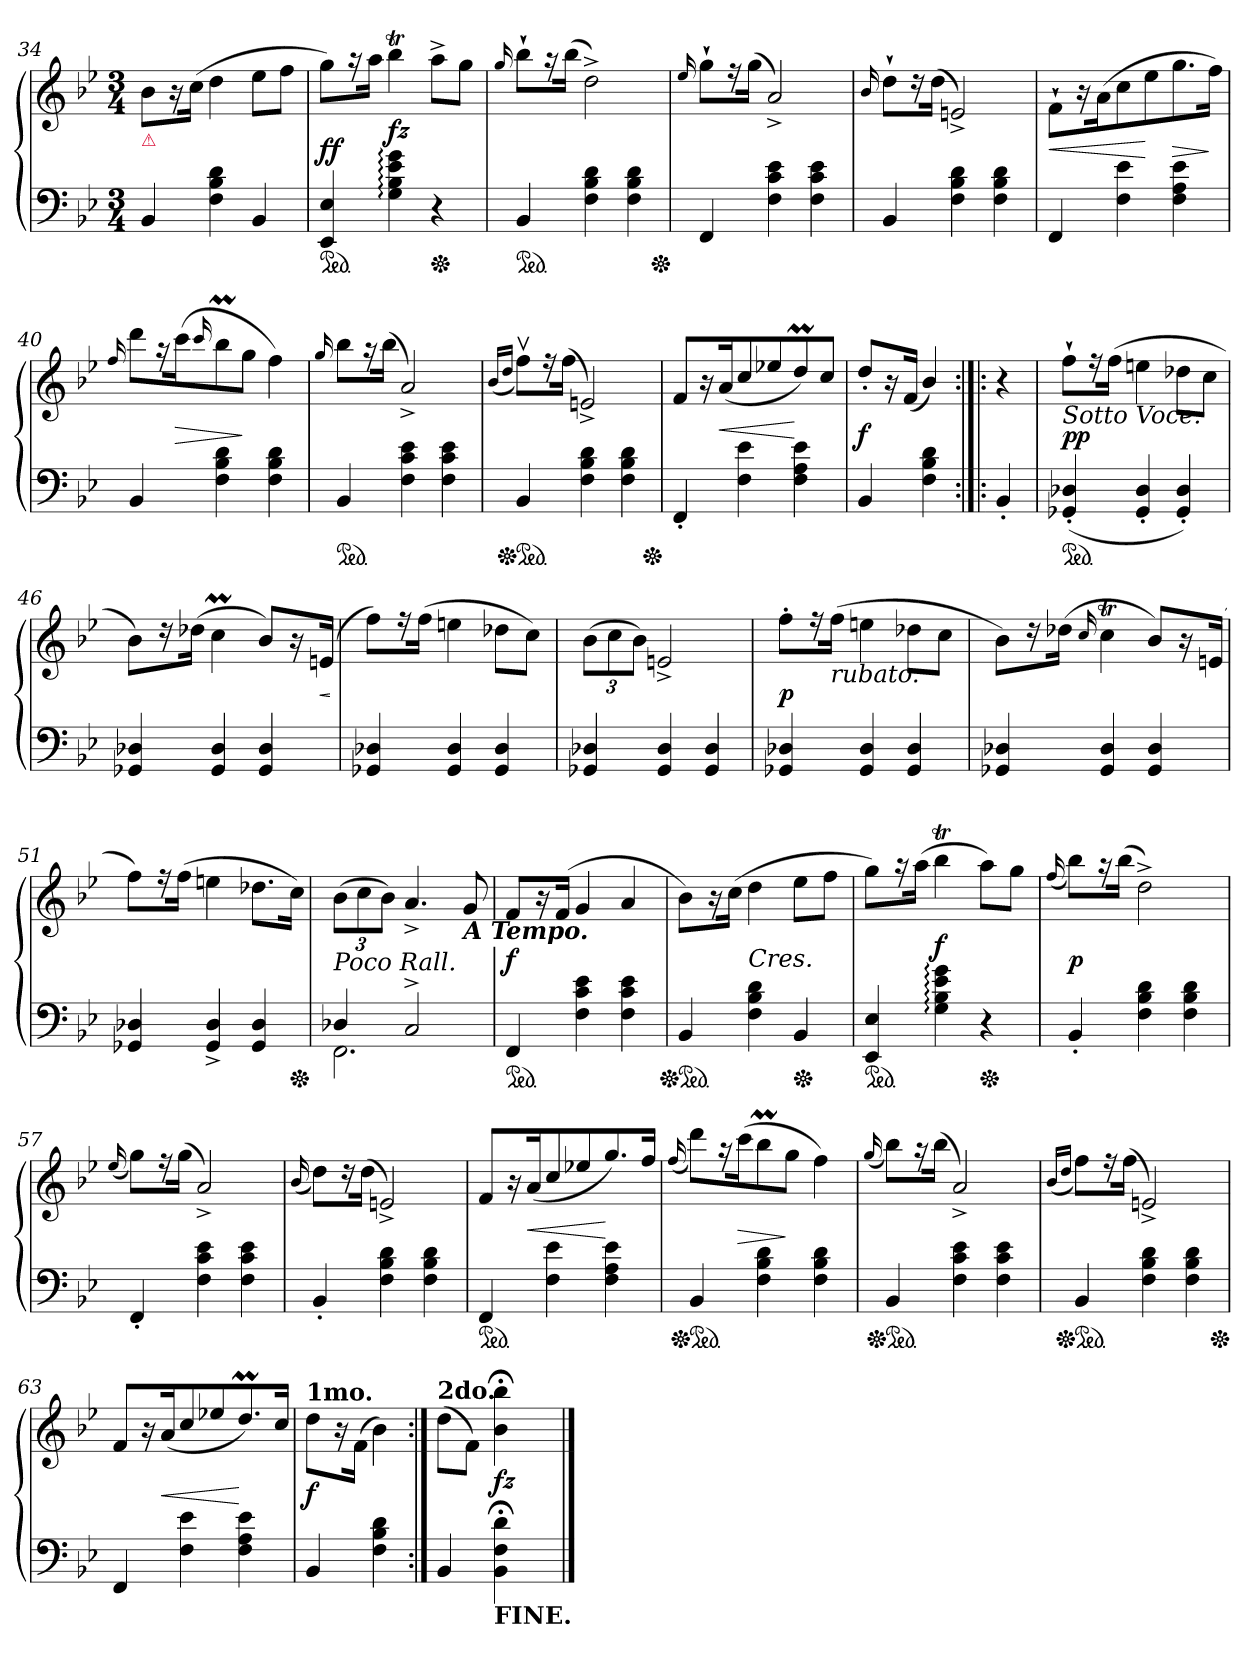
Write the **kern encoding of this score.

**kern	**kern	**dynam
*part1	*part1	*part1
*staff2	*staff1	*staff1/2
*clefF4	*clefG2	*
*k[b-e-]	*k[b-e-]	*
*B-:	*B-:	*
*M3/4	*M3/4	*
=34	=34	=34
!	!LO:TX:b:i:color=crimson:t=⚠	!
4BB-	8b-\L	.
.	16r	.
.	(16ccJk	.
4F 4B- 4d	4dd	.
4BB-	8ee-L	.
.	8ffJ	.
=35	=35	=35
*ped	*	*
4EE- 4E-	8ggL)	ff
.	16r	.
.	16aaJk	.
4G: 4B-: 4e-: 4g:	4bb-T	fz
*Xped	*	*
4r	8aa^<L	.
.	8ggJ	.
=36	=36	=36
.	16qqgg/	.
*ped	*	*
4BB-	8bb-`L	.
.	16r	.
.	(>16bb-Jk	.
4F 4B- 4d	2dd^<)	.
4F 4B- 4d	.	.
*Xped	*	*
=37	=37	=37
.	16qqee-/	.
4FF	8gg`L	.
.	16r	.
.	(>16ggJk	.
4F 4c 4e-	2a^<)	.
4F 4c 4e-	.	.
=38	=38	=38
.	16qqb-/	.
4BB-	8dd`L	.
.	16r	.
.	(>16ddJk	.
4F 4B- 4d	2en^<)	.
4F 4B- 4d	.	.
=39	=39	=39
4FF	8f`L	<
.	16r	.
.	(>16aK	.
4F 4e-	8cc	.
.	8ee-	[
4F 4A 4e-	8.gg	>
.	16ffJk)	]
=40	=40	=40
.	16qqff/	.
4BB-	8dddL	.
.	16r	.
.	(>16cccK	>
.	16qqccc/	.
4F 4B- 4d	8bb-M	.
.	8ggJ	]
4F 4B- 4d	4ff)	.
=41	=41	=41
.	16qqgg/	.
*ped	*	*
4BB-	8bb-L	.
.	16r	.
.	(>16bb-Jk	.
4F 4c 4e-	2a^<)	.
4F 4c 4e-	.	.
=42	=42	=42
.	(<16qb-/LL	.
.	16qdd/JJ	.
*Xped	*	*
*ped	*	*
4BB-	8ffvL)	.
.	16r	.
.	(>16ffJk	.
4F 4B- 4d	2en^<)	.
4F 4B- 4d	.	.
*Xped	*	*
=43	=43	=43
4FF'	8f/L	.
.	16r	.
.	(16aK	<
4F 4e-	8cc	.
.	8ee-X	.
4F 4A 4e-	8ddm)	[
.	8ccJ	.
=44	=44	=44
4BB-	8dd'/L	f
.	16r	.
.	(<16fJk	.
4F 4B- 4d	4b-/)	.
=:|!|:	=:|!|:	=:|!|:
4BB-'	4r	.
=45	=45	=45
!	!LO:TX:b:i:t=Sotto Voce.	!
*ped	*	*
(<4GG-X' 4D-X'	8ff`L	pp
.	16r	.
.	(>16ffJk	.
4GG-' 4D-'	4een	.
4GG-' 4D-')	8dd-XL	.
.	8ccJ	.
=46	=46	=46
4GG-X 4D-X	8b-L)	.
.	16r	.
.	(16dd-XJk	.
4GG- 4D-	4ccm	.
4GG- 4D-	8b-L)	.
.	16r	.
.	(>16enJk	<
.	.	[
=47	=47	=47
4GG-X 4D-X	8ffL)	.
.	16r	.
.	(16ffJk	.
4GG- 4D-	4een	.
4GG- 4D-	8dd-XL	.
.	8ccJ)	.
=48	=48	=48
4GG-X 4D-X	(>12b-L	.
.	12cc	.
.	12b-J)	.
4GG- 4D-	2en^	.
4GG- 4D-	.	.
=49	=49	=49
4GG-X 4D-X	8ff'L	p
.	16r	.
!	!LO:TX:b:i:t=rubato.	!
.	(>16ffJk	.
4GG- 4D-	4een	.
4GG- 4D-	8dd-XL	.
.	8ccJ	.
=50	=50	=50
4GG-X 4D-X	8b-L)	.
.	16r	.
.	(16dd-XJk	.
.	16qqcc/	.
4GG- 4D-	4cct	.
4GG- 4D-	8b-L)	.
.	16r	.
.	(>16enJk	.
=51	=51	=51
4GG-X 4D-X	8ffL)	.
.	16r	.
.	(16ffJk	.
4GG-^> 4D-^>	4een	.
4GG- 4D-	8.dd-XL	.
*Xped	*	*
.	16ccJk)	.
=52	=52	=52
*^	*	*
!	!	!LO:TX:b:i:t=Poco Rall.	!
4D-X	2.FF	(12b-L	.
.	.	12cc	.
.	.	12b-J)	.
2C^	.	4.a^>	.
!	!	!LO:TX:b:Bi:t=A Tempo.	!
.	.	8g	.
*v	*v	*	*
=53	=53	=53
*ped	*	*
4FF	8fL	f
.	16r	.
.	(<16fJk	.
4F 4c 4e-	4g	.
4F 4c 4e-	4a	.
=54	=54	=54
*Xped	*	*
*ped	*	*
4BB-	8b-L)	.
.	16r	.
.	(>16cc\Jk	.
!	!LO:TX:c:i:t=Cres.	!
4F 4B- 4d	4dd	.
*Xped	*	*
4BB-	8ee-L	.
.	8ffJ	.
=55	=55	=55
*ped	*	*
4EE- 4E-	8ggL)	.
.	16r	.
.	(16aaJk	.
4G: 4B-: 4e-: 4g:	4bb-T	f
*Xped	*	*
4r	8aaL)	.
.	8ggJ	.
=56	=56	=56
.	(<16qqff/	.
4BB-'	8bb-L)	p
.	16r	.
.	(>16bb-Jk	.
4F 4B- 4d	2dd^<)	.
4F 4B- 4d	.	.
=57	=57	=57
.	(<16qqee-/	.
4FF'	8ggL)	.
.	16r	.
.	(>16ggJk	.
4F 4c 4e-	2a^<)	.
4F 4c 4e-	.	.
=58	=58	=58
.	(<16qqb-/	.
4BB-'	8ddL)	.
.	16r	.
.	(>16ddJk	.
4F 4B- 4d	2en^<)	.
4F 4B- 4d	.	.
=59	=59	=59
*ped	*	*
4FF	8f/L	.
.	16r	.
.	(<16aK	<
4F 4e-	8cc	.
.	8ee-X	.
4F 4A 4e-	8.gg)	[
.	16ffJk	.
=60	=60	=60
.	(<16qqff/	.
*Xped	*	*
*ped	*	*
4BB-	8dddL)	.
.	16r	.
.	(>16cccK	>
4F 4B- 4d	8bb-M	.
.	8ggJ	]
4F 4B- 4d	4ff)	.
=61	=61	=61
.	(<16qqgg/	.
*Xped	*	*
*ped	*	*
4BB-	8bb-L)	.
.	16r	.
.	(>16bb-Jk	.
4F 4c 4e-	2a^<)	.
4F 4c 4e-	.	.
=62	=62	=62
.	(<16qb-/LL	.
.	16qdd/JJ	.
*Xped	*	*
*ped	*	*
4BB-	8ffL)	.
.	16r	.
.	(>16ffJk	.
4F 4B- 4d	2en^<)	.
4F 4B- 4d	.	.
*Xped	*	*
=63	=63	=63
4FF	8f/L	.
.	16r	.
.	(<16aK	<
4F 4e-	8cc	.
.	8ee-X	.
4F 4A 4e-	8.ddm)	[
.	16ccJk	.
=64	=64	=64
!	!LO:TX:a:B:t=1mo.	!
4BB-	8dd\L	f
.	16r	.
.	(>16fJk	.
4F 4B- 4d	4b-\)	.
=65:|!	=65:|!	=65:|!
!	!LO:TX:a:B:t=2do.	!
4BB-	(>8ddL	.
.	8f\J)	.
!LO:TX:b:B:t=FINE.	!	!
4BB-;< 4F;< 4d;<	4b-;< 4bb-;<	fz
==	==	==
*-	*-	*-
